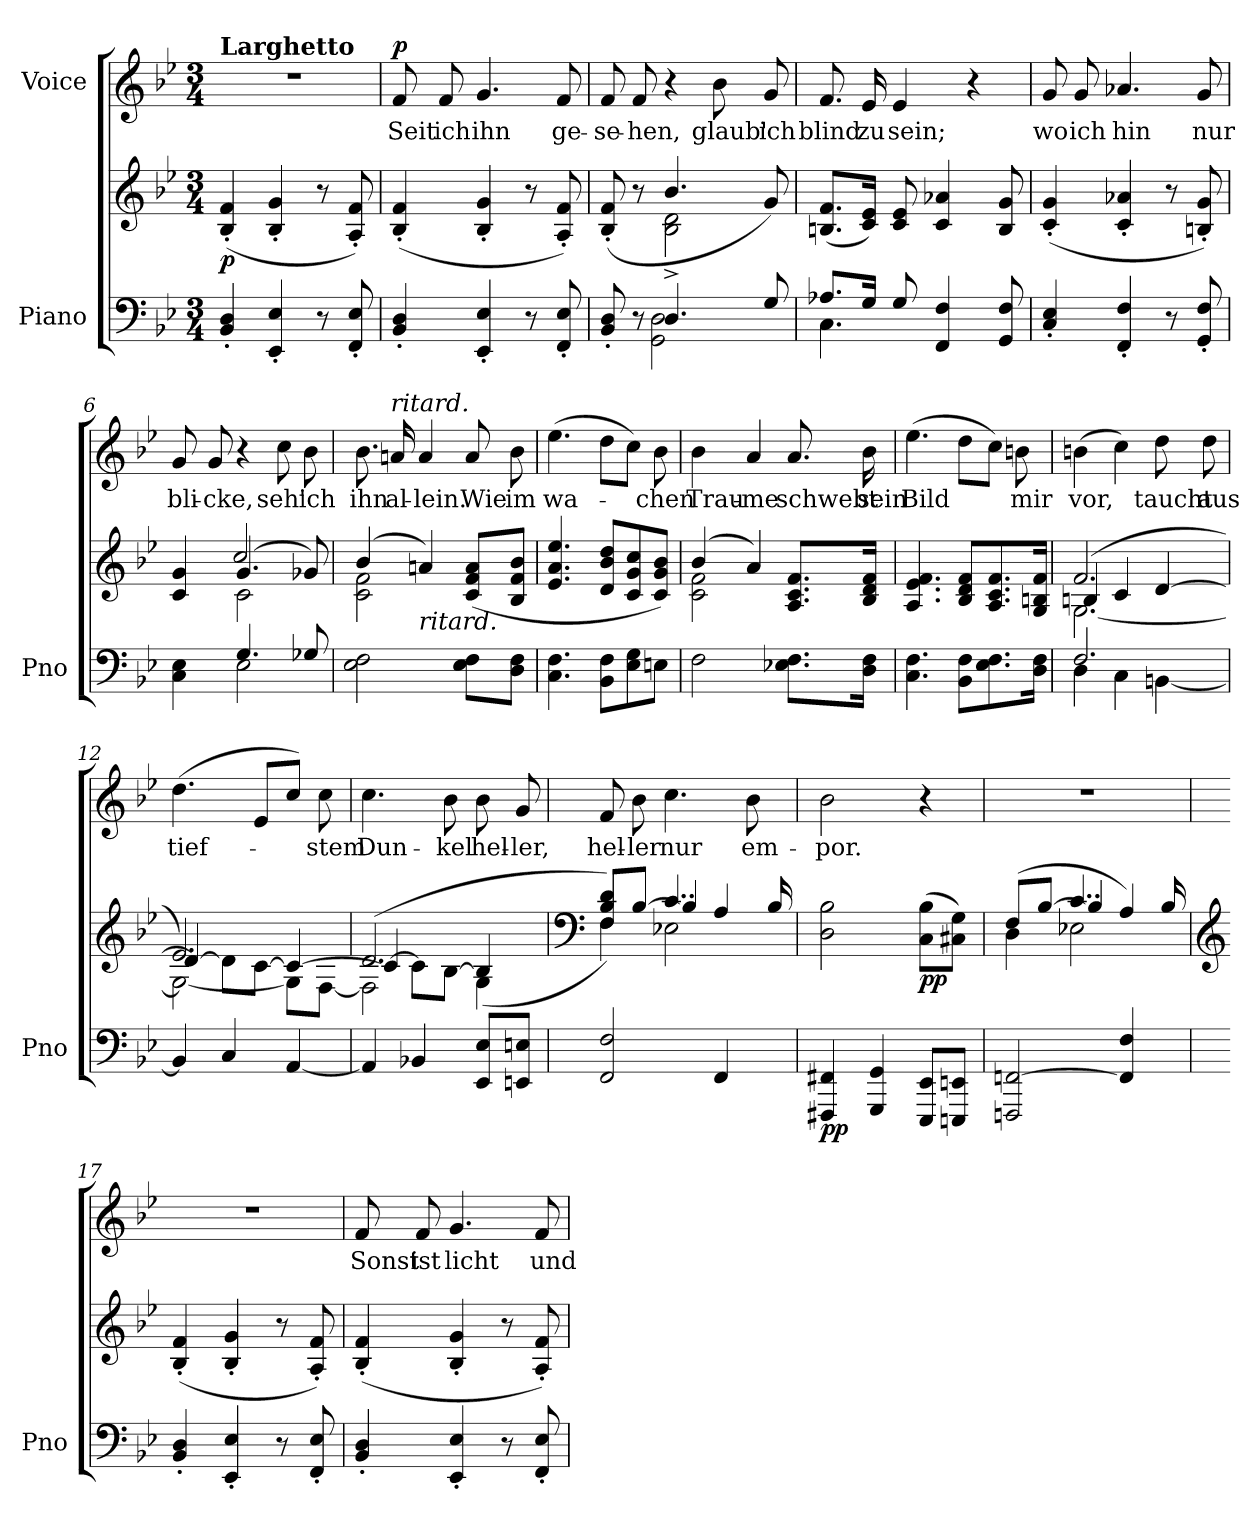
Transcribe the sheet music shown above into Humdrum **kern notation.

**kern	**kern	**dynam	**kern	**text	**dynam
*part2	*part2	*part2	*part1	*part1	*part1
*staff3	*staff2	*staff2/3	*staff1	*staff1	*staff1
*I"Piano	*	*	*I"Voice	*	*
*I'Pno	*	*	*	*	*
*clefF4	*clefG2	*	*clefG2	*	*
*k[b-e-]	*k[b-e-]	*	*k[b-e-]	*	*
*M3/4	*M3/4	*	*M3/4	*	*
=1	=1	=1	=1	=1	=1
!	!	!	!LO:TX:a:B:t=Larghetto	!	!
!	!	!LO:DY:b	!	!	!
4BB-/' 4D/'	(4B-/' 4f/'	p	2.r	.	.
4EE-/' 4E-/'	4B-/' 4g/'	.	.	.	.
8r	8r	.	.	.	.
8FF/' 8E-/'	8A/' 8f/')	.	.	.	.
=2	=2	=2	=2	=2	=2
!	!	!	!	!LO:LY:b	!LO:DY:b
4BB-/' 4D/'	(4B-/' 4f/'	.	8f/	Seit	p
!	!	!	!	!LO:LY:b	!
.	.	.	8f/	ich	.
!	!	!	!	!LO:LY:b	!
4EE-/' 4E-/'	4B-/' 4g/'	.	4.g/	ihn	.
8r	8r	.	.	.	.
!	!	!	!	!LO:LY:b	!
8FF/' 8E-/'	8A/' 8f/')	.	8f/	ge-	.
=3	=3	=3	=3	=3	=3
*^	*^	*	*	*	*
!	!	!	!	!	!	!LO:LY:b	!
8BB-/'< 8D/'<	4ryy	(8B-/'< 8f/'<	4ryy	.	8f/	-se-	.
!	!	!	!	!	!	!LO:LY:b	!
8r	.	8r	.	.	8f/	-hen,	.
4.D^/	2GG\ 2D\	4.b-/	2B-\ 2d\	.	4r	.	.
!	!	!	!	!	!	!LO:LY:b	!
.	.	.	.	.	8b-\	glaub'	.
!	!	!	!	!	!	!LO:LY:b	!
8G/	.	8g/)	.	.	8g/	ich	.
*	*	*v	*v	*	*	*	*
=4	=4	=4	=4	=4	=4	=4
!	!	!	!	!	!LO:LY:b	!
8.A-X/L	4.C\	(8.Bn/ 8.f/L	.	8.f/	blind	.
!	!	!	!	!	!LO:LY:b	!
16G/Jk	.	16c/ 16e-/Jk)	.	16e-/	zu	.
!	!	!	!	!	!LO:LY:b	!
8G/	.	8c/ 8e-/	.	4e-/	sein;	.
4FF/ 4F/	4ryy	4c/ 4a-X/	.	.	.	.
.	.	.	.	4r	.	.
8GG/ 8F/	8ryy	8B/ 8g/	.	.	.	.
=5	=5	=5	=5	=5	=5	=5
!	!	!	!	!	!LO:LY:b	!
*v	*v	*	*	*	*	*
4C/' 4E-/'	(4c/' 4g/'	.	8g/	wo	.
!	!	!	!	!LO:LY:b	!
.	.	.	8g/	ich	.
!	!	!	!	!LO:LY:b	!
4FF/' 4F/'	4c/' 4a-X/'	.	4.a-X/	hin	.
8r	8r	.	.	.	.
!	!	!	!	!LO:LY:b	!
8GG/' 8F/'	8Bn/' 8g/')	.	8g/	nur	.
!!LO:LB:g=z
=6	=6	=6	=6	=6	=6
*^	*^	*	*	*	*
*	*	*	*^	*	*	*	*
!	!	!	!	!	!	!	!LO:LY:b	!
4ryy	4C\ 4E-\	4c/ 4g/	4ryy	4ryy	.	8g/	bli-	.
!	!	!	!	!	!	!	!LO:LY:b	!
.	.	.	.	.	.	8g/	-cke,	.
4.G/	2E-\	(4.g/	2c\	2cc/	.	4r	.	.
!	!	!	!	!	!	!	!LO:LY:b	!
.	.	.	.	.	.	8cc\	seh'	.
!	!	!	!	!	!	!	!LO:LY:b	!
8G-X/	.	8g-X/)	.	.	.	8b-\	ich	.
*v	*v	*	*	*	*	*	*	*
*	*	*v	*v	*	*	*	*
=7	=7	=7	=7	=7	=7	=7
!	!	!	!	!	!LO:LY:b	!
2E-\ 2F\	(4b-/	2c\ 2f\	.	8.b-\	ihn	.
!	!	!	!	!LO:TX:a:i:t=ritard.	!	!
!	!	!	!	!	!LO:LY:b	!
.	.	.	.	16an/	al-	.
!	!LO:TX:b:i:t=ritard.	!	!	!	!	!
!	!	!	!	!	!LO:LY:b	!
.	4an/)	.	.	4a/	-lein.	.
!	!	!	!	!	!LO:LY:b	!
8E-\ 8F\L	(8c/ 8f/ 8a/L	4ryy	.	8a/	Wie	.
!	!	!	!	!	!LO:LY:b	!
8D\ 8F\J	8B-/ 8f/ 8b-/J	.	.	8b-\	im	.
*	*v	*v	*	*	*	*
=8	=8	=8	=8	=8	=8
!	!	!	!	!LO:LY:b	!
4.C\ 4.F\	4.e-/ 4.a/ 4.ee-/	.	(4.ee-\	wa-	.
8BB-\ 8F\L	8d/ 8b-/ 8dd/L	.	8dd\L	.	.
8E-\ 8G\	8c/ 8g/ 8cc/	.	8cc\J)	.	.
!	!	!	!	!LO:LY:b	!
8En\J	8c/ 8g/ 8b-/J)	.	8b-\	-chen	.
=9	=9	=9	=9	=9	=9
*	*^	*	*	*	*
!	!	!	!	!	!LO:LY:b	!
2F\	(4b-/	2c\ 2f\	.	4b-\	Trau-	.
!	!	!	!	!	!LO:LY:b	!
.	4a/)	.	.	4a/	-me	.
!	!	!	!	!	!LO:LY:b	!
8.E-X\ 8.F\L	8.A/ 8.c/ 8.f/L	4ryy	.	8.a/	schwebt	.
!	!	!	!	!	!LO:LY:b	!
16D\ 16F\Jk	16B-/ 16d/ 16f/Jk	.	.	16b-\	sein	.
*	*v	*v	*	*	*	*
=10	=10	=10	=10	=10	=10
!	!	!	!	!LO:LY:b	!
4.C\ 4.F\	4.A/ 4.e-/ 4.f/	.	(4.ee-\	Bild	.
8BB-\ 8F\L	8B-/ 8d/ 8f/L	.	8dd\L	.	.
8.E-\ 8.F\	8.A/ 8.c/ 8.f/	.	8cc\J)	.	.
!	!	!	!	!LO:LY:b	!
.	.	.	8bn\	mir	.
16D\ 16F\Jk	16G/ 16Bn/ 16f/Jk	.	.	.	.
!!LO:LB:g=z
=11	=11	=11	=11	=11	=11
*^	*^	*	*	*	*
*	*	*	*^	*	*	*	*
!	!	!	!	!	!	!	!LO:LY:b	!
2.F/	4D\	(2.f/	[2.G\	4Bn/	.	(4bn\	vor,	.
.	4C\	.	.	4c/	.	4cc\)	.	.
!	!	!	!	!	!	!	!LO:LY:b	!
.	[4BBn\	.	.	[4d/	.	8dd\	taucht	.
!	!	!	!	!	!	!	!LO:LY:b	!
.	.	.	.	.	.	8dd\	aus	.
*v	*v	*	*	*	*	*	*	*
!!LO:PB:g=z
=12	=12	=12	=12	=12	=12	=12	=12
!	!	!	!	!	!	!LO:LY:b	!
4BB/]	2.e-/)	2G\_	4d/_	.	(4.dd\	tief-	.
4C/	.	.	8d\L]	.	.	.	.
.	.	.	[8c\J	.	8e-/L	.	.
[4AA/	.	8G\L]	4c/_	.	8cc/J)	.	.
!	!	!	!	!	!	!LO:LY:b	!
.	.	[8F\J	.	.	8cc\	-stem	.
=13	=13	=13	=13	=13	=13	=13	=13
!	!	!	!	!	!	!LO:LY:b	!
4AA/]	(2.d/	2F\]	4c/_	.	4.cc\	Dun-	.
4BB-X/	.	.	8c\L]	.	.	.	.
!	!	!	!	!	!	!LO:LY:b	!
.	.	.	[8B-\J	.	8b-\	-kel	.
!	!	!	!	!	!	!LO:LY:b	!
8EE-/ 8E-/L	.	(4G\	4B-/]	.	8b-\	hel-	.
!	!	!	!	!	!	!LO:LY:b	!
8EEn/ 8En/J	.	.	.	.	8g/	-ler,	.
=14	=14	=14	=14	=14	=14	=14	=14
*	*clefF4	*	*	*	*	*	*
!	!	!	!	!	!	!LO:LY:b	!
2FF/ 2F/	4B-/ 4d/)	4F\	8F/L)	.	8f/	hel-	.
!	!	!	!	!	!	!LO:LY:b	!
.	.	.	[8B-/J	.	8b-\	-ler	.
!	!	!	!	!	!	!LO:LY:b	!
.	4..c/	2E-X\	4B-/]	.	4.cc\	nur	.
4FF/	.	.	4A/	.	.	.	.
!	!	!	!	!	!	!LO:LY:b	!
.	.	.	.	.	8b-\	em-	.
.	16B-/	.	.	.	.	.	.
*	*v	*v	*v	*	*	*	*
=15	=15	=15	=15	=15	=15
!	!	!LO:DY:b=2	!	!LO:LY:b	!
4FFF#X/ 4FF#X/	2D\ 2B-\	pp	2b-\	-por.	.
4GGG/ 4GG/	.	.	.	.	.
!	!	!LO:DY:b	!	!	!
8EEE-/ 8EE-/L	(8C\ 8B-\L	pp	4r	.	.
8EEEn/ 8EEn/J	8C#X\ 8G\J)	.	.	.	.
=16	=16	=16	=16	=16	=16
*	*^	*	*	*	*
*	*	*^	*	*	*	*
2FFFn/ [2FFn/	4ryy	4D\	(8F/L	.	2.r	.	.
.	.	.	[8B-/J	.	.	.	.
.	4..c/	2E-X\	4B-/]	.	.	.	.
4FF/] 4F/	.	.	4A/)	.	.	.	.
.	16B-/	.	.	.	.	.	.
*	*v	*v	*v	*	*	*	*
!!LO:LB:g=z
=17	=17	=17	=17	=17	=17
*	*clefG2	*	*	*	*
4BB-/' 4D/'	(4B-/' 4f/'	.	2.r	.	.
4EE-/' 4E-/'	4B-/' 4g/'	.	.	.	.
8r	8r	.	.	.	.
8FF/' 8E-/'	8A/' 8f/')	.	.	.	.
=18	=18	=18	=18	=18	=18
!	!	!	!	!LO:LY:b	!
4BB-/' 4D/'	(4B-/' 4f/'	.	8f/	Sonst	.
!	!	!	!	!LO:LY:b	!
.	.	.	8f/	ist	.
!	!	!	!	!LO:LY:b	!
4EE-/' 4E-/'	4B-/' 4g/'	.	4.g/	licht	.
8r	8r	.	.	.	.
!	!	!	!	!LO:LY:b	!
8FF/' 8E-/'	8A/' 8f/')	.	8f/	und	.
=	=	=	=	=	=
*-	*-	*-	*-	*-	*-
